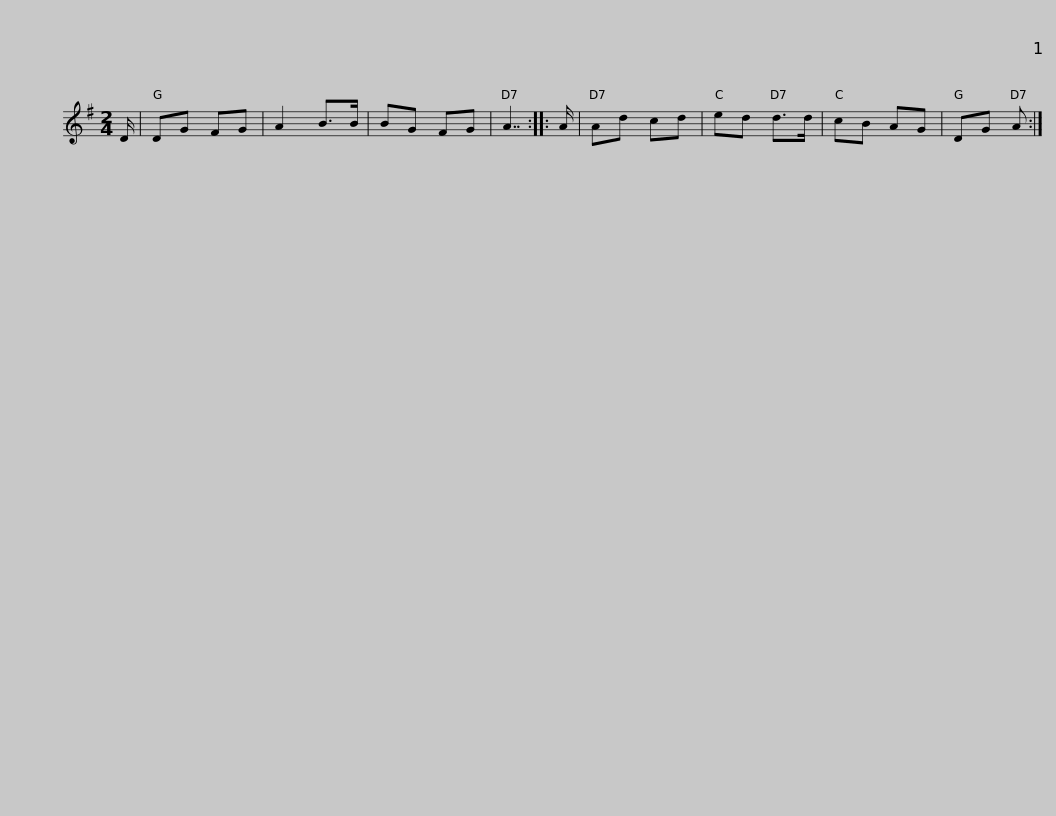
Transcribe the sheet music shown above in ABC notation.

X:1
L:1/8
M:2/4
I:linebreak $
K:G
V:1 treble
V:1
 D/ | DG FG | A2 B>B | BG FG | A7/2 :: %5
 A/ | Ad cd | ed d>d | cB AG | DG A :| %10
